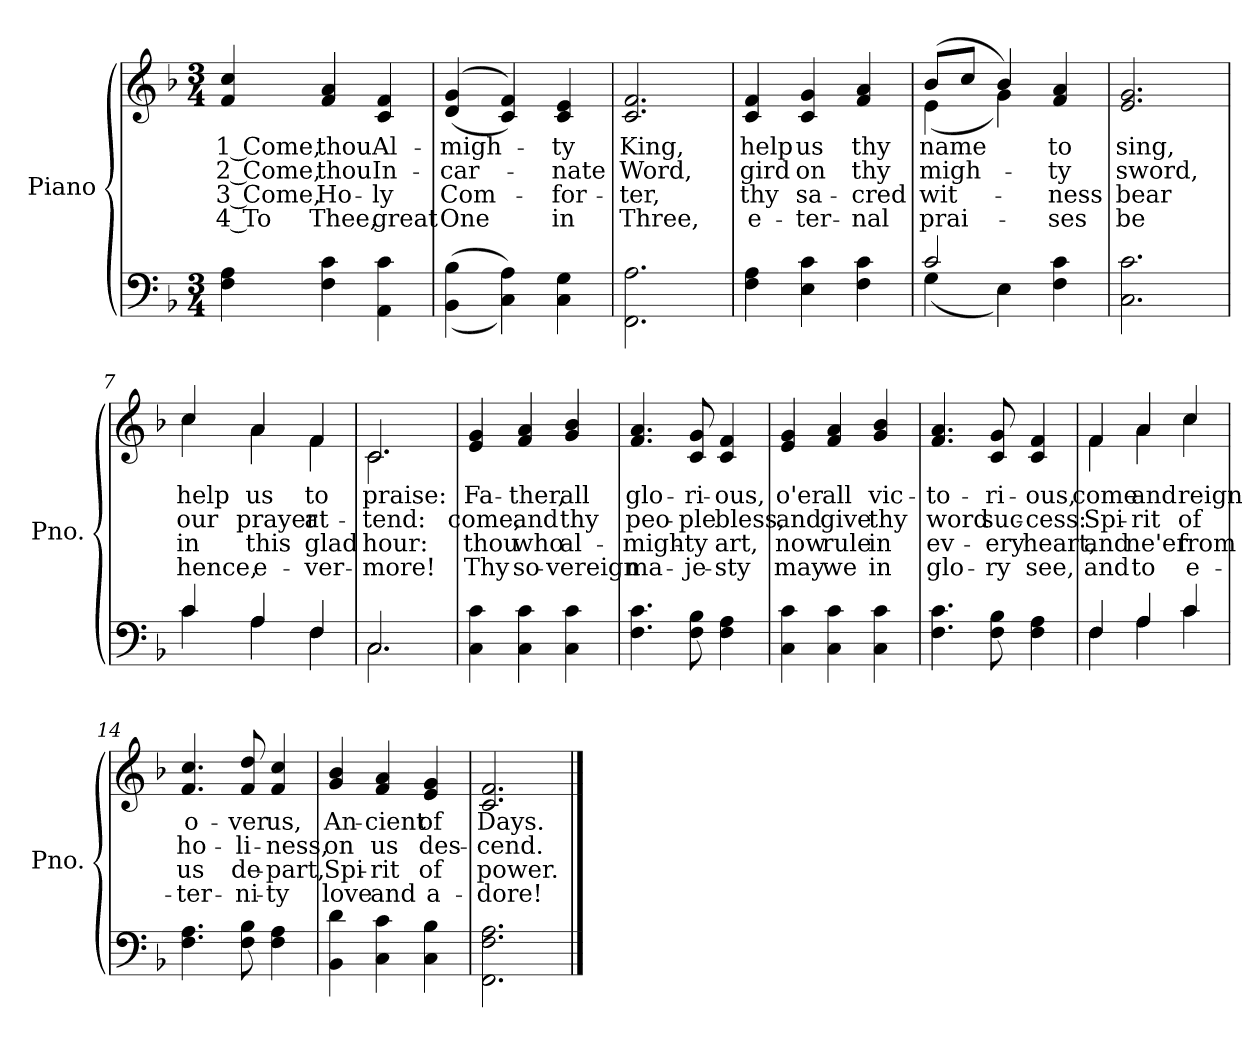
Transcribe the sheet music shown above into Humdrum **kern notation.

**kern	**kern	**text	**text	**text	**text
*part2	*part1	*part1	*part1	*part1	*part1
*staff2	*staff1	*staff1	*staff1	*staff1	*staff1
*I"Piano	*I"Piano	*	*	*	*
*I'Pno.	*I'Pno.	*	*	*	*
!!LO:PB:g=z
*clefF4	*clefG2	*	*	*	*
*k[b-]	*k[b-]	*	*	*	*
*F:	*F:	*	*	*	*
*M3/4	*M3/4	*	*	*	*
=1	=1	=1	=1	=1	=1
!	!	!LO:LY:b:color=#000000	!LO:LY:b:color=#000000	!LO:LY:b:color=#000000	!LO:LY:b:color=#000000
4Fi\ 4Ai	4fi/ 4cci	1 Come,	2 Come,	3 Come,	4 To
!	!	!LO:LY:b:color=#000000	!LO:LY:b:color=#000000	!LO:LY:b:color=#000000	!LO:LY:b:color=#000000
4Fi\ 4ci	4fi/ 4ai	thou	thou	Ho-	-Thee,
!	!	!LO:LY:b:color=#000000	!LO:LY:b:color=#000000	!LO:LY:b:color=#000000	!LO:LY:b:color=#000000
4AAi\ 4ci	4ci/ 4fi	Al-	In-	ly	great
=2	=2	=2	=2	=2	=2
!	!	!LO:LY:b:color=#000000	!LO:LY:b:color=#000000	!LO:LY:b:color=#000000	!LO:LY:b:color=#000000
((4BB-i\ 4B-i	((4di/ 4gi	-migh-	-car-	Com-	-One
4Ci\ 4Ai))	4ci/ 4fi))	.	.	.	.
!	!	!LO:LY:b:color=#000000	!LO:LY:b:color=#000000	!LO:LY:b:color=#000000	!LO:LY:b:color=#000000
4Ci\ 4Gi	4ci/ 4ei	-ty	-nate	for-	-in
=3	=3	=3	=3	=3	=3
!	!	!LO:LY:b:color=#000000	!LO:LY:b:color=#000000	!LO:LY:b:color=#000000	!LO:LY:b:color=#000000
2.FFi\ 2.Ai	2.ci/ 2.fi	King,	Word,	ter,	Three,
=4	=4	=4	=4	=4	=4
!	!	!LO:LY:b:color=#000000	!LO:LY:b:color=#000000	!LO:LY:b:color=#000000	!LO:LY:b:color=#000000
4Fi\ 4Ai	4ci/ 4fi	help	gird	thy	e-
!	!	!LO:LY:b:color=#000000	!LO:LY:b:color=#000000	!LO:LY:b:color=#000000	!LO:LY:b:color=#000000
4Ei\ 4ci	4ci/ 4gi	us	on	-sa-	-ter-
!	!	!LO:LY:b:color=#000000	!LO:LY:b:color=#000000	!LO:LY:b:color=#000000	!LO:LY:b:color=#000000
4Fi\ 4ci	4fi/ 4ai	thy	thy	-cred	nal
=5	=5	=5	=5	=5	=5
*^	*	*	*	*	*
!	!	!	!LO:LY:b:color=#000000	!LO:LY:b:color=#000000	!LO:LY:b:color=#000000	!LO:LY:b:color=#000000
*	*	*^	*	*	*	*
2ci/	(4Gi\	(8b-i/L	(4ei\	name	migh-	wit-	-prai-
.	.	8cci/J	.	.	.	.	.
.	4Ei\)	4b-i/)	4gi\)	.	.	.	.
!	!	!	!	!LO:LY:b:color=#000000	!LO:LY:b:color=#000000	!LO:LY:b:color=#000000	!LO:LY:b:color=#000000
4Fi\ 4ci	4ryy	4fi/ 4ai	4ryy	to	-ty	-ness	ses
!!LO:LB:g=z
=6	=6	=6	=6	=6	=6	=6	=6
!	!	!	!	!LO:LY:b:color=#000000	!LO:LY:b:color=#000000	!LO:LY:b:color=#000000	!LO:LY:b:color=#000000
*v	*v	*	*	*	*	*	*
*	*v	*v	*	*	*	*
2.Ci\ 2.ci	2.ei/ 2.gi	sing,	sword,	bear	be
=7	=7	=7	=7	=7	=7
*^	*	*	*	*	*
!	!	!	!LO:LY:b:color=#000000	!LO:LY:b:color=#000000	!LO:LY:b:color=#000000	!LO:LY:b:color=#000000
*	*	*^	*	*	*	*
4ci/	4ci\	4cci/	4cci\	help	our	in	hence,
!	!	!	!	!LO:LY:b:color=#000000	!LO:LY:b:color=#000000	!LO:LY:b:color=#000000	!LO:LY:b:color=#000000
4Ai/	4Ai\	4ai/	4ai\	us	prayer	this	e-
!	!	!	!	!LO:LY:b:color=#000000	!LO:LY:b:color=#000000	!LO:LY:b:color=#000000	!LO:LY:b:color=#000000
4Fi/	4Fi\	4fi/	4fi\	to	at-	-glad	ver-
=8	=8	=8	=8	=8	=8	=8	=8
!	!	!	!	!LO:LY:b:color=#000000	!LO:LY:b:color=#000000	!LO:LY:b:color=#000000	!LO:LY:b:color=#000000
2.Ci/	2.Ci\	2.ci/	2.ci\	praise:	-tend:	-hour:	more!
=9	=9	=9	=9	=9	=9	=9	=9
!	!	!	!	!LO:LY:b:color=#000000	!LO:LY:b:color=#000000	!LO:LY:b:color=#000000	!LO:LY:b:color=#000000
*v	*v	*	*	*	*	*	*
*	*v	*v	*	*	*	*
4Ci\ 4ci	4ei/ 4gi	Fa-	come,	thou	Thy
!	!	!LO:LY:b:color=#000000	!LO:LY:b:color=#000000	!LO:LY:b:color=#000000	!LO:LY:b:color=#000000
4Ci\ 4ci	4fi/ 4ai	-ther,	and	who	so-
!	!	!LO:LY:b:color=#000000	!LO:LY:b:color=#000000	!LO:LY:b:color=#000000	!LO:LY:b:color=#000000
4Ci\ 4ci	4gi/ 4b-i	all	thy	-al-	-vereign
=10	=10	=10	=10	=10	=10
!	!	!LO:LY:b:color=#000000	!LO:LY:b:color=#000000	!LO:LY:b:color=#000000	!LO:LY:b:color=#000000
4.Fi\ 4.ci	4.fi/ 4.ai	glo-	peo-	migh-	-ma-
!	!	!LO:LY:b:color=#000000	!LO:LY:b:color=#000000	!LO:LY:b:color=#000000	!LO:LY:b:color=#000000
8Fi\ 8B-i	8ci/ 8gi	-ri-	-ple	-ty	je-
!	!	!LO:LY:b:color=#000000	!LO:LY:b:color=#000000	!LO:LY:b:color=#000000	!LO:LY:b:color=#000000
4Fi\ 4Ai	4ci/ 4fi	-ous,	bless,	-art,	sty
!!LO:LB:g=z
=11	=11	=11	=11	=11	=11
!	!	!LO:LY:b:color=#000000	!LO:LY:b:color=#000000	!LO:LY:b:color=#000000	!LO:LY:b:color=#000000
4Ci\ 4ci	4ei/ 4gi	o'er	and	now	may
!	!	!LO:LY:b:color=#000000	!LO:LY:b:color=#000000	!LO:LY:b:color=#000000	!LO:LY:b:color=#000000
4Ci\ 4ci	4fi/ 4ai	all	give	rule	we
!	!	!LO:LY:b:color=#000000	!LO:LY:b:color=#000000	!LO:LY:b:color=#000000	!LO:LY:b:color=#000000
4Ci\ 4ci	4gi/ 4b-i	vic-	thy	in	in
=12	=12	=12	=12	=12	=12
!	!	!LO:LY:b:color=#000000	!LO:LY:b:color=#000000	!LO:LY:b:color=#000000	!LO:LY:b:color=#000000
4.Fi\ 4.ci	4.fi/ 4.ai	-to-	word	ev-	-glo-
!	!	!LO:LY:b:color=#000000	!LO:LY:b:color=#000000	!LO:LY:b:color=#000000	!LO:LY:b:color=#000000
8Fi\ 8B-i	8ci/ 8gi	-ri-	suc-	-ery	ry
!	!	!LO:LY:b:color=#000000	!LO:LY:b:color=#000000	!LO:LY:b:color=#000000	!LO:LY:b:color=#000000
4Fi\ 4Ai	4ci/ 4fi	-ous,	-cess:	heart,	see,
=13	=13	=13	=13	=13	=13
*^	*	*	*	*	*
!	!	!	!LO:LY:b:color=#000000	!LO:LY:b:color=#000000	!LO:LY:b:color=#000000	!LO:LY:b:color=#000000
*	*	*^	*	*	*	*
4Fi/	4Fi\	4fi/	4fi\	come	Spi-	and	and
!	!	!	!	!LO:LY:b:color=#000000	!LO:LY:b:color=#000000	!LO:LY:b:color=#000000	!LO:LY:b:color=#000000
4Ai/	4Ai\	4ai/	4ai\	and	-rit	ne'er	to
!	!	!	!	!LO:LY:b:color=#000000	!LO:LY:b:color=#000000	!LO:LY:b:color=#000000	!LO:LY:b:color=#000000
4ci/	4ci\	4cci/	4cci\	reign	of	from	e-
!!LO:LB:g=z
=14	=14	=14	=14	=14	=14	=14	=14
!	!	!	!	!LO:LY:b:color=#000000	!LO:LY:b:color=#000000	!LO:LY:b:color=#000000	!LO:LY:b:color=#000000
*v	*v	*	*	*	*	*	*
*	*v	*v	*	*	*	*
4.Fi\ 4.Ai	4.fi/ 4.cci	o-	ho-	-us	ter-
!	!	!LO:LY:b:color=#000000	!LO:LY:b:color=#000000	!LO:LY:b:color=#000000	!LO:LY:b:color=#000000
8Fi\ 8B-i	8fi/ 8ddi	-ver	-li-	-de-	-ni-
!	!	!LO:LY:b:color=#000000	!LO:LY:b:color=#000000	!LO:LY:b:color=#000000	!LO:LY:b:color=#000000
4Fi\ 4Ai	4fi/ 4cci	us,	-ness,	-part,	ty
=15	=15	=15	=15	=15	=15
!	!	!LO:LY:b:color=#000000	!LO:LY:b:color=#000000	!LO:LY:b:color=#000000	!LO:LY:b:color=#000000
4BB-i\ 4di	4gi/ 4b-i	An-	on	Spi-	-love
!	!	!LO:LY:b:color=#000000	!LO:LY:b:color=#000000	!LO:LY:b:color=#000000	!LO:LY:b:color=#000000
4Ci\ 4ci	4fi/ 4ai	-cient	us	rit	and
!	!	!LO:LY:b:color=#000000	!LO:LY:b:color=#000000	!LO:LY:b:color=#000000	!LO:LY:b:color=#000000
4Ci\ 4B-i	4ei/ 4gi	of	des-	of	a-
=16	=16	=16	=16	=16	=16
!	!	!LO:LY:b:color=#000000	!LO:LY:b:color=#000000	!LO:LY:b:color=#000000	!LO:LY:b:color=#000000
2.FFi\ 2.Fi 2.Ai	2.ci/ 2.fi	Days.	-cend.	-power.	dore!
==	==	==	==	==	==
*-	*-	*-	*-	*-	*-
